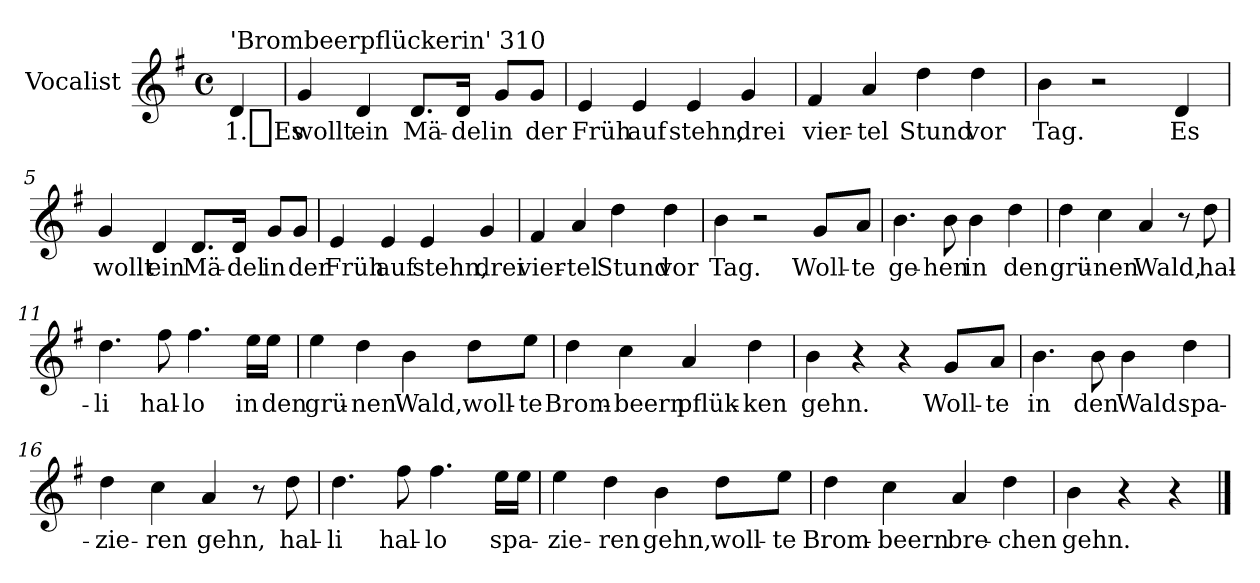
**kern	**text
*part1	*part1
*staff1	*staff1
*I"Vocalist	*
*k[f#]	*
*G:	*
*M4/4	*
*met(c)	*
=	=
!LO:TX:a:t='Brombeerpflückerin' 310	!
4d	1._Es
=1	=1
4g	wollt
4d	ein
8.dL	Mä-
16dJk	-del
8gL	in
8gJ	der
=2	=2
4e	Früh
4e	auf
4e	stehn,
4g	drei
=3	=3
4f#	vier-
4a	-tel
4dd	Stund
4dd	vor
=4	=4
4b	Tag.
2r	.
4d	Es
=5	=5
4g	wollt
4d	ein
8.dL	Mä-
16dJk	-del
8gL	in
8gJ	der
=6	=6
4e	Früh
4e	auf
4e	stehn,
4g	drei
=7	=7
4f#	vier-
4a	-tel
4dd	Stund
4dd	vor
=8	=8
4b	Tag.
2r	.
8gL	Woll-
8aJ	-te
=9	=9
4.b	ge-
8b	-hen
4b	in
4dd	den
=10	=10
4dd	grü-
4cc	-nen
4a	Wald,
8r	.
8dd	hal-
=11	=11
4.dd	-li
8ff#	hal-
4.ff#	-lo
16eeLL	in
16eeJJ	den
=12	=12
4ee	grü-
4dd	-nen
4b	Wald,
8ddL	woll-
8eeJ	-te
=13	=13
4dd	Brom-
4cc	-beern
4a	pflük-
4dd	-ken
=14	=14
4b	gehn.
4r	.
4r	.
8gL	Woll-
8aJ	-te
=15	=15
4.b	in
8b	den
4b	Wald
4dd	spa-
=16	=16
4dd	-zie-
4cc	-ren
4a	gehn,
8r	.
8dd	hal-
=17	=17
4.dd	-li
8ff#	hal-
4.ff#	-lo
16eeLL	spa-
16eeJJ	.
=18	=18
4ee	-zie-
4dd	-ren
4b	gehn,
8ddL	woll-
8eeJ	-te
=19	=19
4dd	Brom-
4cc	-beern
4a	bre-
4dd	-chen
=20	=20
4b	gehn.
4r	.
4r	.
==	==
*-	*-
